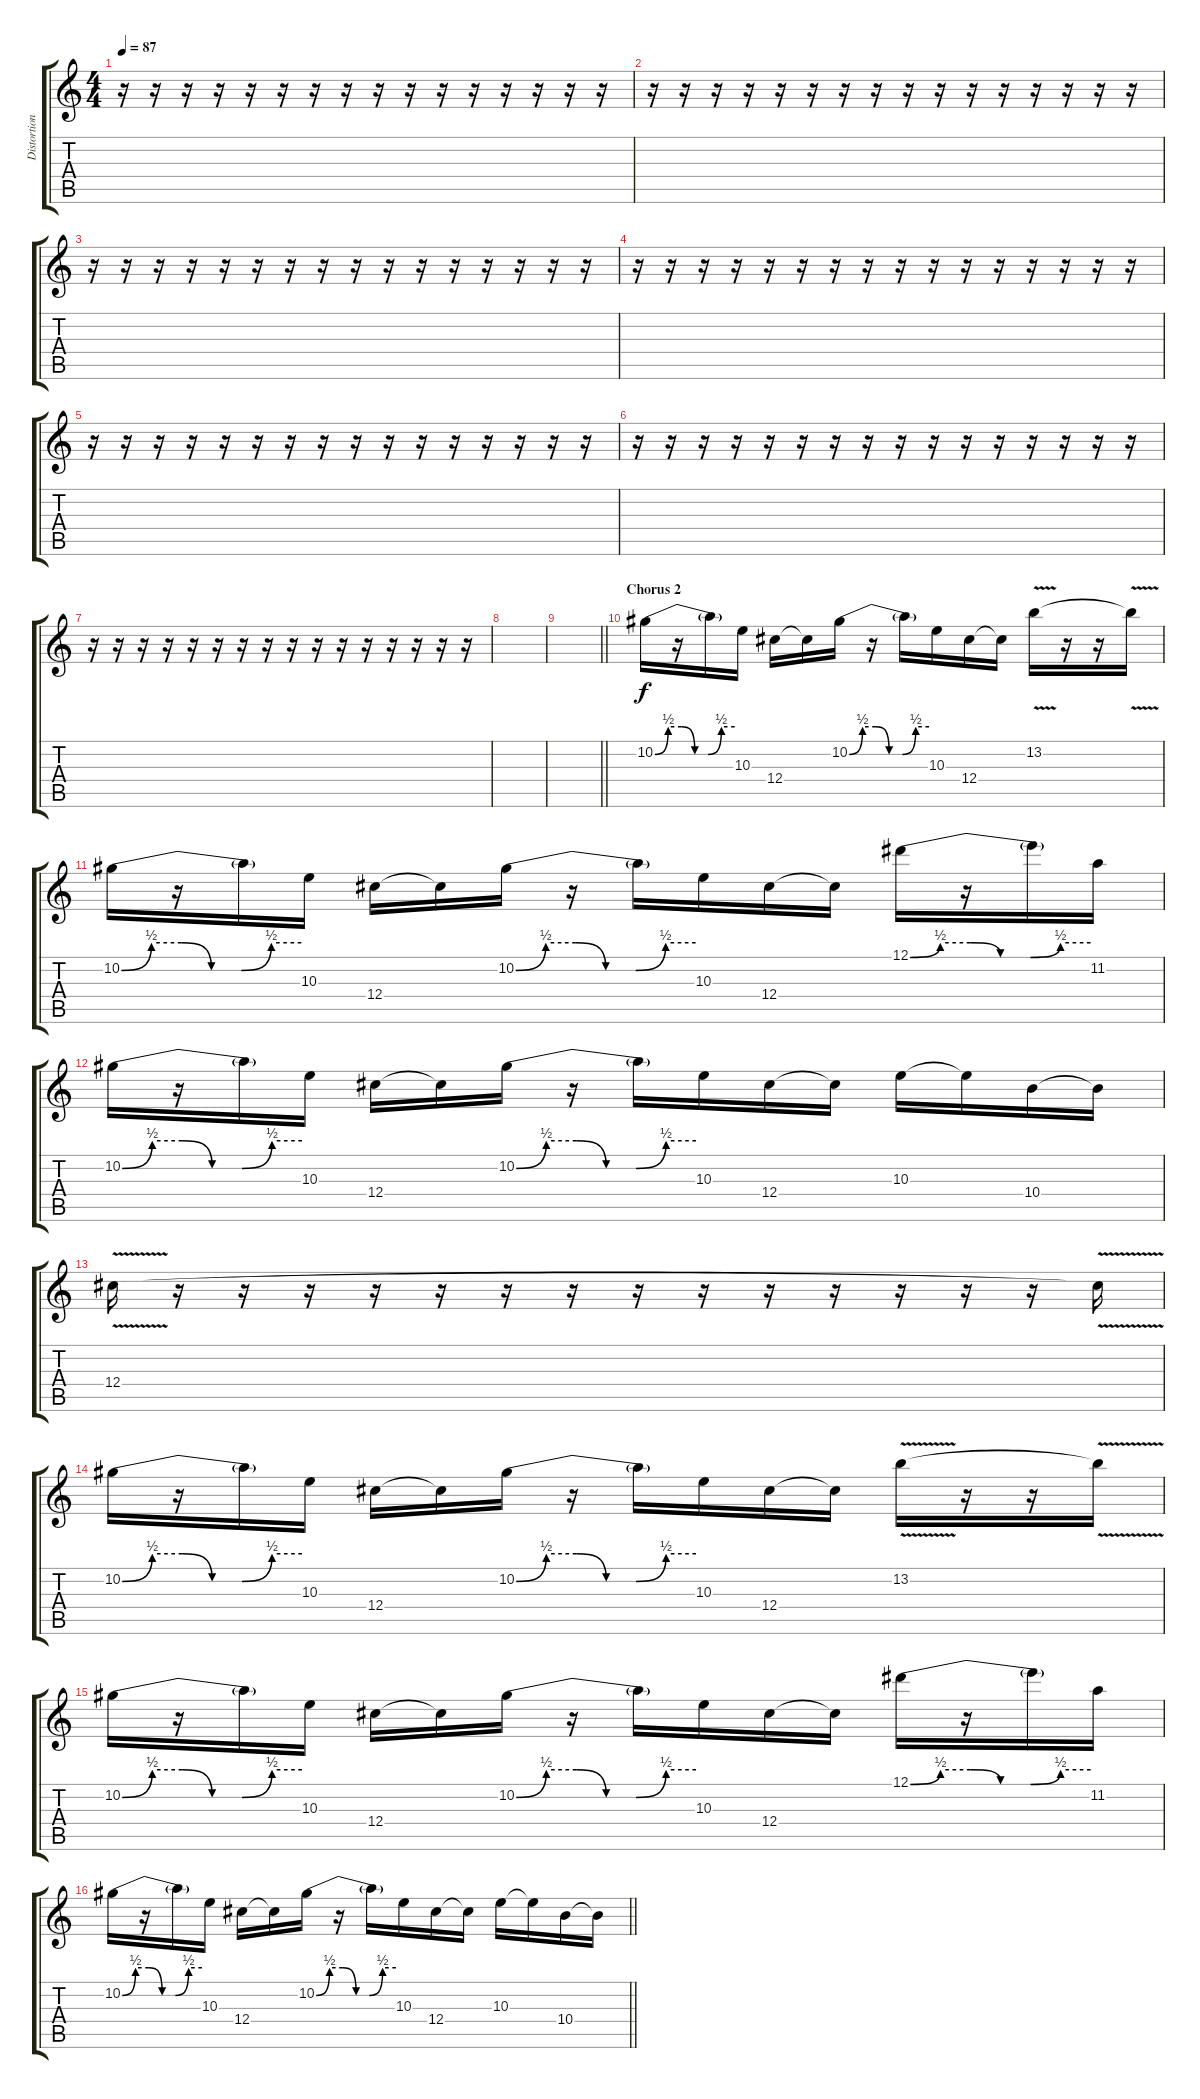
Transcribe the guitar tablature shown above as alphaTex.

\track ("Distortion 2" "Distortion") {instrument distortionguitar}
\staff {score tabs}
\tuning (Eb4 Bb3 Gb3 Db3 Ab2 Db2) {hide}
\ts (4 4)
\tempo 87
\clef g2
\ks c
r.16{dy f} r.16 r.16 r.16 r.16 r.16 r.16 r.16 r.16 r.16 r.16 r.16 r.16 r.16 r.16 r.16 |
r.16 r.16 r.16 r.16 r.16 r.16 r.16 r.16 r.16 r.16 r.16 r.16 r.16 r.16 r.16 r.16 |
r.16 r.16 r.16 r.16 r.16 r.16 r.16 r.16 r.16 r.16 r.16 r.16 r.16 r.16 r.16 r.16 |
r.16 r.16 r.16 r.16 r.16 r.16 r.16 r.16 r.16 r.16 r.16 r.16 r.16 r.16 r.16 r.16 |
r.16 r.16 r.16 r.16 r.16 r.16 r.16 r.16 r.16 r.16 r.16 r.16 r.16 r.16 r.16 r.16 |
r.16 r.16 r.16 r.16 r.16 r.16 r.16 r.16 r.16 r.16 r.16 r.16 r.16 r.16 r.16 r.16 |
r.16 r.16 r.16 r.16 r.16 r.16 r.16 r.16 r.16 r.16 r.16 r.16 r.16 r.16 r.16 r.16 |
|
\barLineRight lightlight
|
\section ("" "Chorus 2")
10.2{be (custom 0 0 10 2 20 2 30 0 40 0 50 2 60 2)}.16 r.16 10.2{t}.16 10.3.16 12.4.16 12.4{t}.16 10.2{be (custom 0 0 10 2 20 2 30 0 40 0 50 2 60 2)}.16 r.16 10.2{t}.16 10.3.16 12.4.16 12.4{t}.16 13.2{v}.16 r.16 r.16 13.2{t}.16 |
10.2{be (custom 0 0 10 2 20 2 30 0 40 0 50 2 60 2)}.16 r.16 10.2{t}.16 10.3.16 12.4.16 12.4{t}.16 10.2{be (custom 0 0 10 2 20 2 30 0 40 0 50 2 60 2)}.16 r.16 10.2{t}.16 10.3.16 12.4.16 12.4{t}.16 12.1{be (custom 0 0 10 2 20 2 30 0 40 0 50 2 60 2)}.16 r.16 12.1{t}.16 11.2.16 |
10.2{be (custom 0 0 10 2 20 2 30 0 40 0 50 2 60 2)}.16 r.16 10.2{t}.16 10.3.16 12.4.16 12.4{t}.16 10.2{be (custom 0 0 10 2 20 2 30 0 40 0 50 2 60 2)}.16 r.16 10.2{t}.16 10.3.16 12.4.16 12.4{t}.16 10.3.16 10.3{t}.16 10.4.16 10.4{t}.16 |
12.4{v}.16 r.16 r.16 r.16 r.16 r.16 r.16 r.16 r.16 r.16 r.16 r.16 r.16 r.16 r.16 12.4{t}.16 |
10.2{be (custom 0 0 10 2 20 2 30 0 40 0 50 2 60 2)}.16 r.16 10.2{t}.16 10.3.16 12.4.16 12.4{t}.16 10.2{be (custom 0 0 10 2 20 2 30 0 40 0 50 2 60 2)}.16 r.16 10.2{t}.16 10.3.16 12.4.16 12.4{t}.16 13.2{v}.16 r.16 r.16 13.2{t}.16 |
10.2{be (custom 0 0 10 2 20 2 30 0 40 0 50 2 60 2)}.16 r.16 10.2{t}.16 10.3.16 12.4.16 12.4{t}.16 10.2{be (custom 0 0 10 2 20 2 30 0 40 0 50 2 60 2)}.16 r.16 10.2{t}.16 10.3.16 12.4.16 12.4{t}.16 12.1{be (custom 0 0 10 2 20 2 30 0 40 0 50 2 60 2)}.16 r.16 12.1{t}.16 11.2.16 |
\barLineRight lightlight
10.2{be (custom 0 0 10 2 20 2 30 0 40 0 50 2 60 2)}.16 r.16 10.2{t}.16 10.3.16 12.4.16 12.4{t}.16 10.2{be (custom 0 0 10 2 20 2 30 0 40 0 50 2 60 2)}.16 r.16 10.2{t}.16 10.3.16 12.4.16 12.4{t}.16 10.3.16 10.3{t}.16 10.4.16 10.4{t}.16
